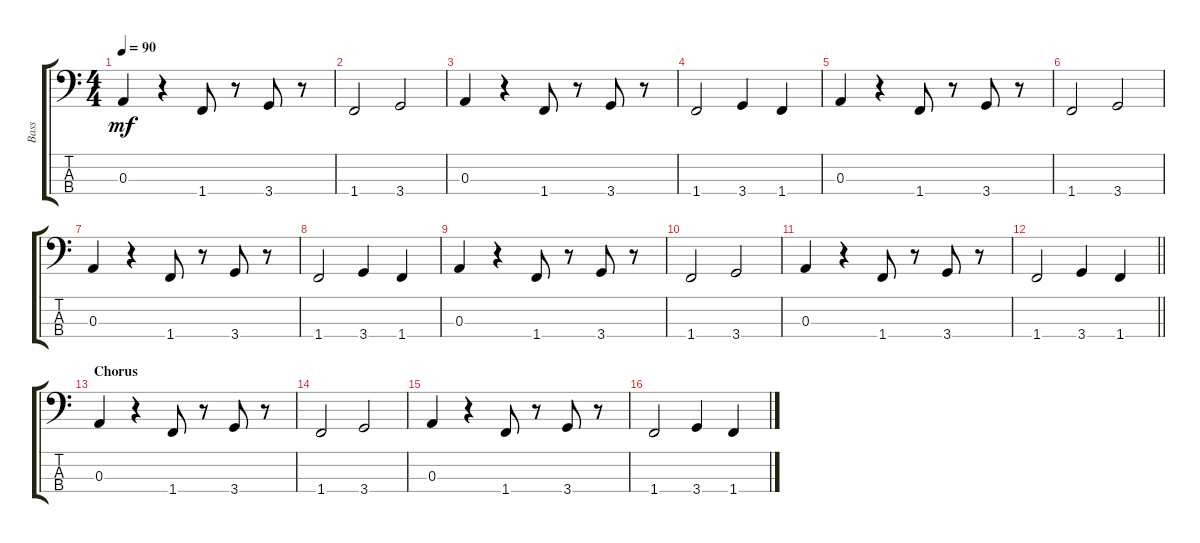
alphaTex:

\track ("Bass" "Bass") {instrument electricbassfinger}
\staff {score tabs}
\tuning (G2 D2 A1 E1) {hide}
\ts (4 4)
\tempo 90
\clef f4
\ks aminor
0.3.4{dy mf} r.4 1.4.8 r.8 3.4.8 r.8 |
1.4.2 3.4.2 |
0.3.4 r.4 1.4.8 r.8 3.4.8 r.8 |
1.4.2 3.4.4 1.4.4 |
0.3.4 r.4 1.4.8 r.8 3.4.8 r.8 |
1.4.2 3.4.2 |
0.3.4 r.4 1.4.8 r.8 3.4.8 r.8 |
1.4.2 3.4.4 1.4.4 |
0.3.4 r.4 1.4.8 r.8 3.4.8 r.8 |
1.4.2 3.4.2 |
0.3.4 r.4 1.4.8 r.8 3.4.8 r.8 |
\barLineRight lightlight
1.4.2 3.4.4 1.4.4 |
\section ("" "Chorus")
0.3.4 r.4 1.4.8 r.8 3.4.8 r.8 |
1.4.2 3.4.2 |
0.3.4 r.4 1.4.8 r.8 3.4.8 r.8 |
1.4.2 3.4.4 1.4.4
